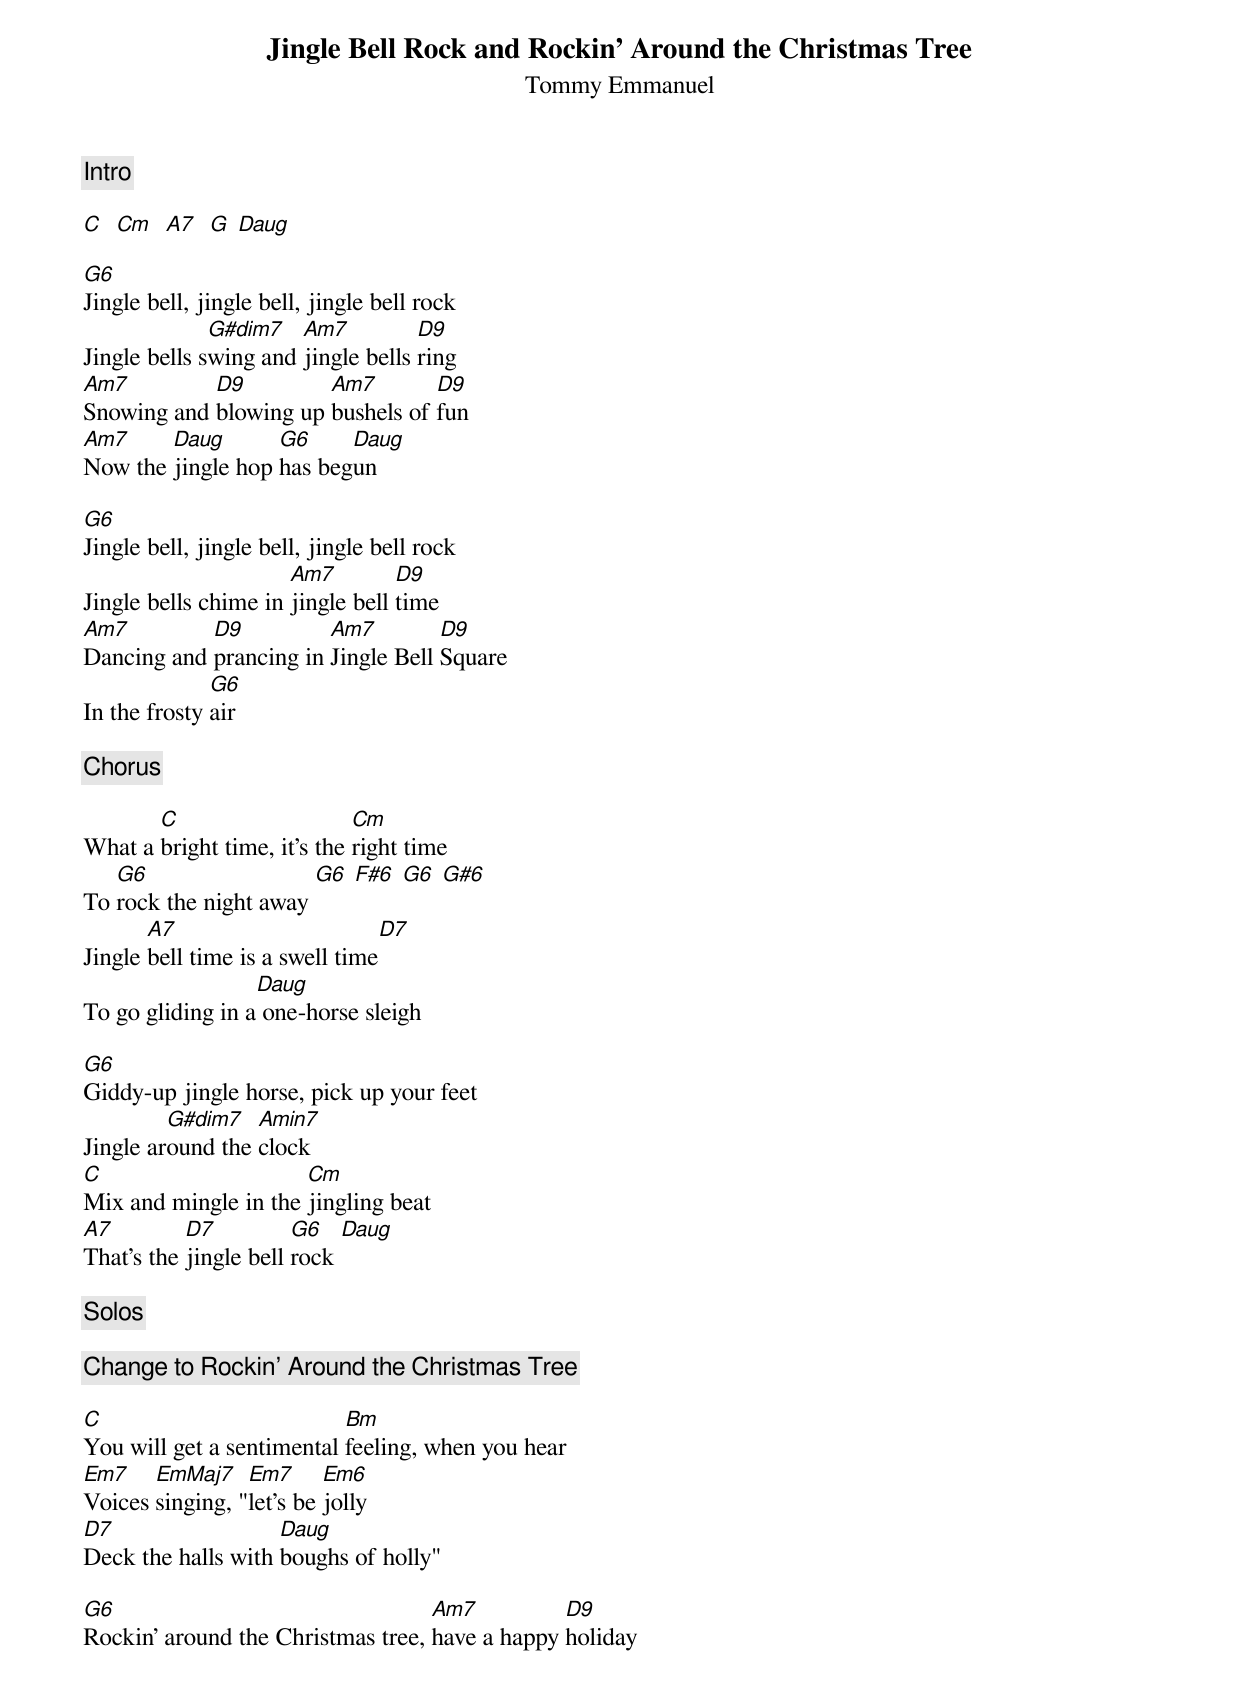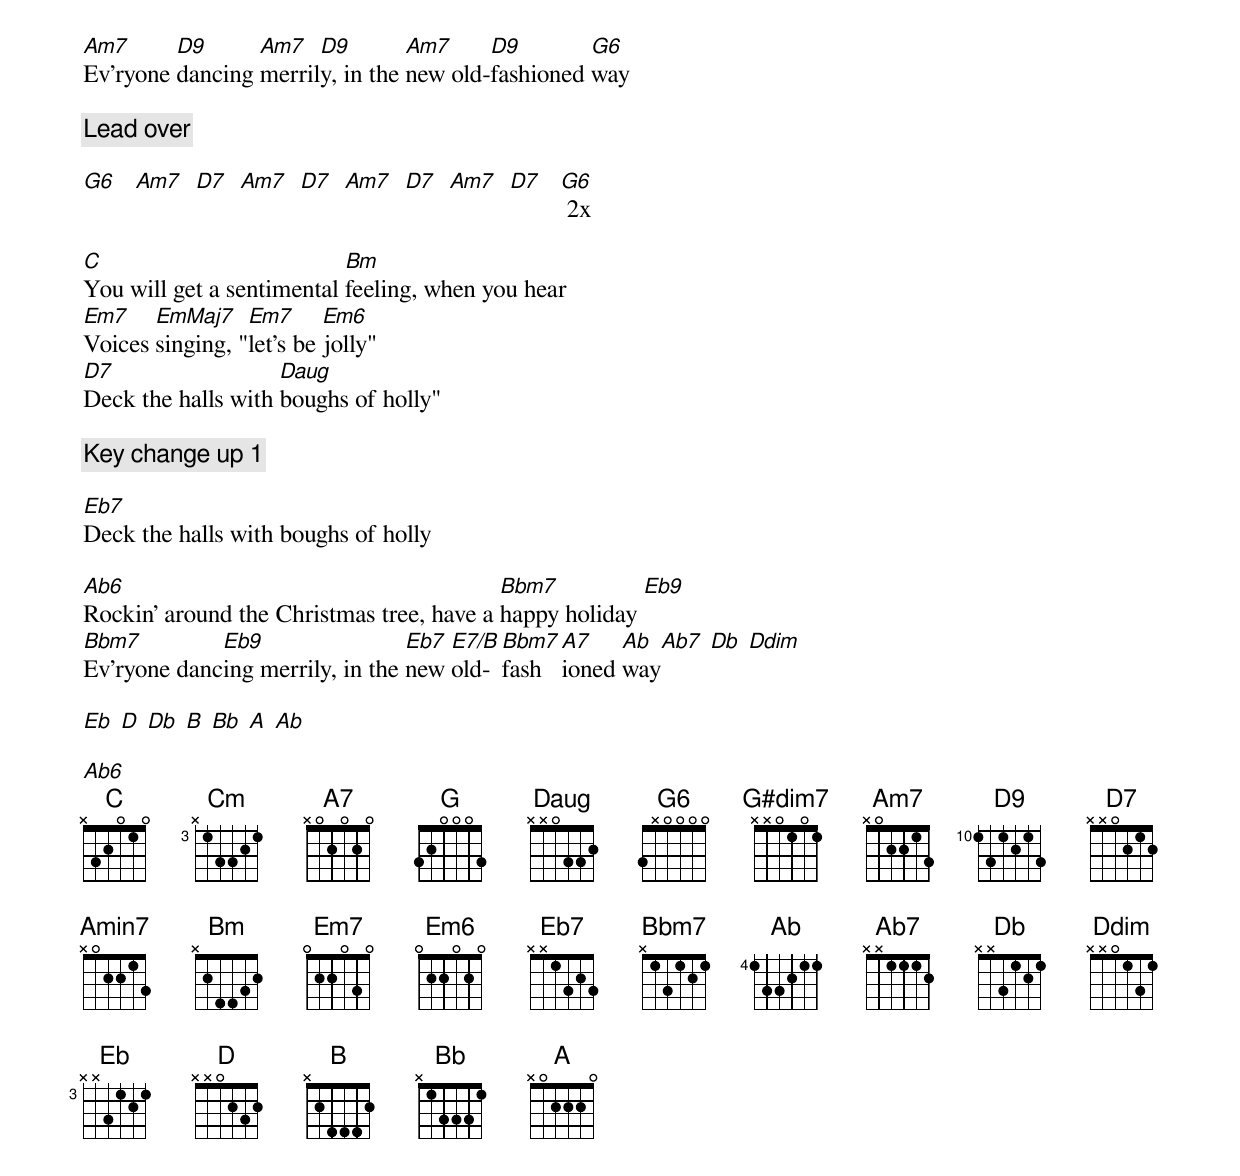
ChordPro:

{title:Jingle Bell Rock and Rockin' Around the Christmas Tree}
{subtitle:Tommy Emmanuel}
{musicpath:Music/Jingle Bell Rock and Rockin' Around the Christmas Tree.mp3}
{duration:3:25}
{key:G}

{c:Intro}

[C]  [Cm]  [A7]  [G] [Daug]

[G6]Jingle bell, jingle bell, jingle bell rock
Jingle bells s[G#dim7]wing and [Am7]jingle bells [D9]ring
[Am7]Snowing and [D9]blowing up [Am7]bushels of [D9]fun
[Am7]Now the [Daug]jingle hop [G6]has beg[Daug]un

[G6]Jingle bell, jingle bell, jingle bell rock
Jingle bells chime in [Am7]jingle bell [D9]time
[Am7]Dancing and [D9]prancing in [Am7]Jingle Bell [D9]Square
In the frosty [G6]air

{c:Chorus}

What a [C]bright time, it's the [Cm]right time
To [G6]rock the night away [G6] [F#6] [G6] [G#6]
Jingle [A7]bell time is a swell time[D7]
To go gliding in a[Daug] one-horse sleigh

[G6]Giddy-up jingle horse, pick up your feet
Jingle ar[G#dim7]ound the [Amin7]clock
[C]Mix and mingle in the [Cm]jingling beat
[A7]That's the [D7]jingle bell [G6]rock [Daug]

{c:Solos}

{c:Change to Rockin' Around the Christmas Tree}

[C]You will get a sentimental [Bm]feeling, when you hear
[Em7]Voices [EmMaj7]singing, "[Em7]let's be [Em6]jolly
[D7]Deck the halls with [Daug]boughs of holly"

[G6]Rockin' around the Christmas tree, [Am7]have a happy [D9]holiday
[Am7]Ev'ryone [D9]dancing [Am7]merril[D9]y, in the [Am7]new old-[D9]fashioned [G6]way

{c:Lead over}

[G6]   [Am7]  [D7]  [Am7]  [D7]  [Am7]  [D7]  [Am7]  [D7]   [G6] 2x

[C]You will get a sentimental [Bm]feeling, when you hear
[Em7]Voices [EmMaj7]singing, "[Em7]let's be [Em6]jolly"
[D7]Deck the halls with [Daug]boughs of holly"

{c:Key change up 1}

[Eb7]Deck the halls with boughs of holly

[Ab6]Rockin' around the Christmas tree, have a [Bbm7]happy holiday [Eb9]
[Bbm7]Ev'ryone danc[Eb9]ing merrily, in the [Eb7]new [E7/B]old-[Bbm7]fash[A7]ioned [Ab]way[Ab7] [Db] [Ddim]

[Eb] [D] [Db] [B] [Bb] [A] [Ab]

[Ab6]
